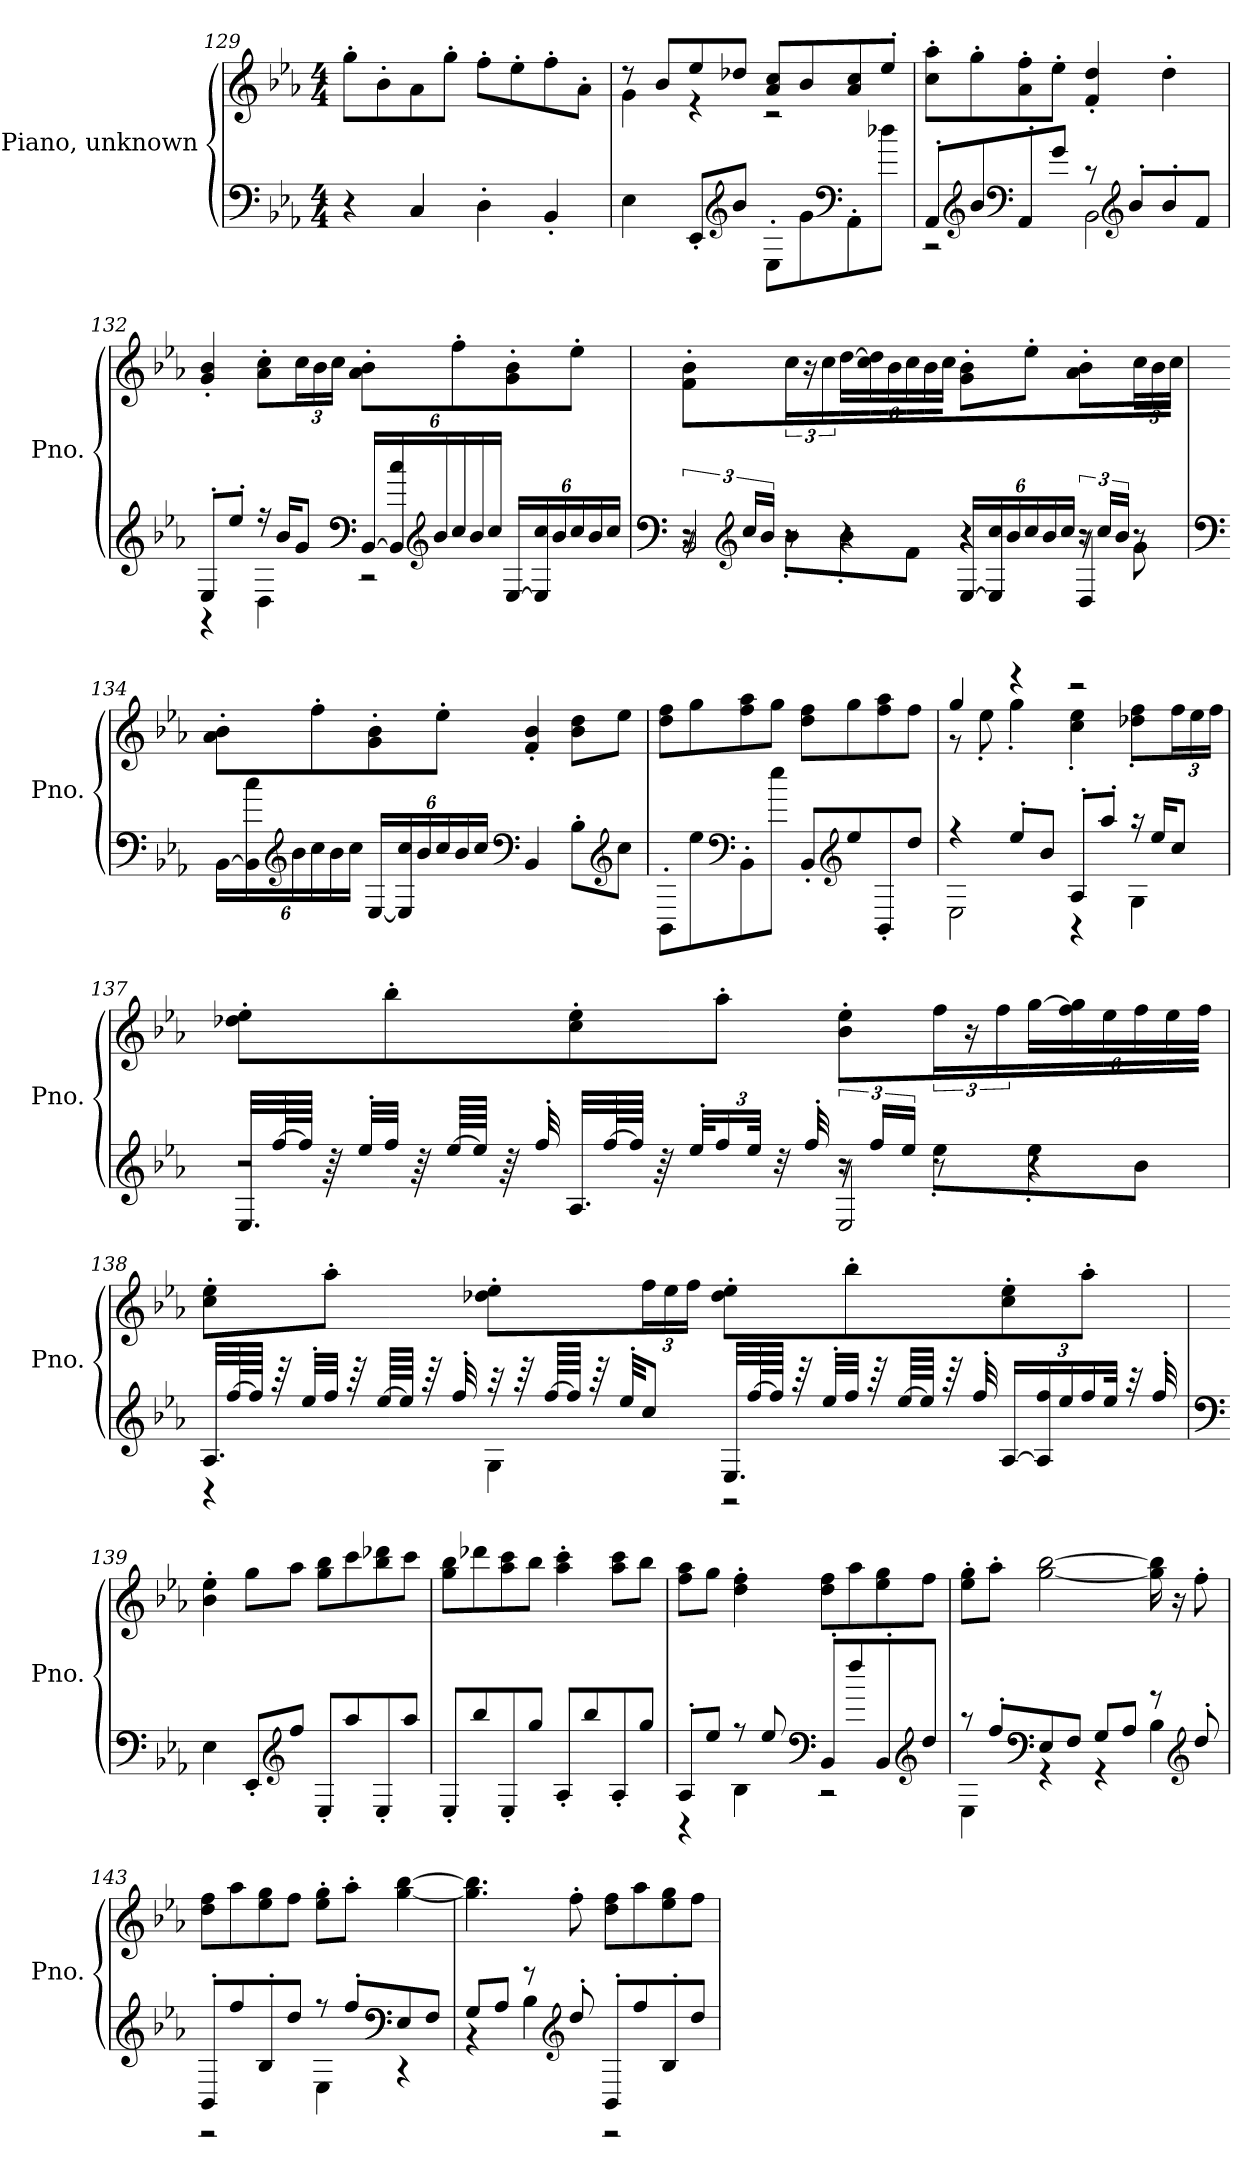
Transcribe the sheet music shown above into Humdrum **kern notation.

**kern	**kern
*part1	*part1
*staff2	*staff1
*I"Piano, unknown	*
*I'Pno.	*
*clefF4	*clefG2
*k[b-e-a-]	*k[b-e-a-]
*M4/4	*M4/4
=129	=129
4r	8gg'\L
.	8b-'\
4C/	8a-\
.	8gg'\J
4D'\	8ff'\L
.	8ee-'\
4BB-'/	8ff'\
.	8a-'\J
=130	=130
*	*^
4E-\	8r	4g\
.	8b-/L	.
8EE-'/L	8ee-/	4r
*clefG2	*	*
8b-/J	8dd-X/J	.
8E-'\L	8a-/ 8cc/L	2r
8g\	8b-/	.
*clefF4	*	*
8AA-'\	8a-/ 8cc/	.
8dd-X\J	8ee-'/J	.
*	*v	*v
!!LO:PB:g=z
=131	=131
*^	*
8AA-'/L	2r	8cc\' 8aa-\'L
*clefG2	*	*
8b-/	.	8gg'\
*clefF4	*	*
8AA-'/	.	8a-\' 8ff\'
8g/J	.	8ee-'\J
8r	2BB-\	4f/' 4dd/'
*clefG2	*	*
8b-'/L	.	.
8b-'/	.	4dd'\
8f/J	.	.
=132	=132	=132
8E-'/L	4r	4g/' 4b-/'
8ee-'/J	.	.
16r	4D\	8a-\' 8cc\'L
16b-/KL	.	.
*	*	*Xbrackettup
8g/J	.	24cc\L
.	.	24b-\
.	.	24cc\JJ
*clefF4	*	*
*Xbrackettup	*	*
[24BB-/LL	2r	8a-\' 8b-\'L
24BB-/] 24cc/	.	.
*clefG2	*	*
24b-/	.	.
24cc/	.	8ff'\
24b-/	.	.
24cc/JJ	.	.
[24E-/LL	.	8g\' 8b-\'
24E-/] 24cc/	.	.
24b-/	.	.
24cc/	.	8ee-'\J
24b-/	.	.
24cc/JJ	.	.
*v	*v	*
!!LO:LB:g=z
=133	=133
*clefF4	*
*brackettup	*
*^	*
*	*^	*
24r	8r	2BB-/	8f/' 8b-/'L
*clefG2	*	*	*
24cc/LL	.	.	.
24b-/JJ	.	.	.
*	*	*	*brackettup
8r	8b-'\L	.	24cc/Jk
.	.	.	24r
.	.	.	24cc\
*	*	*	*Xbrackettup
4r	8b-'\	.	[24dd\LL
.	.	.	24cc\ 24dd\]
.	.	.	24b-\
.	8f\J	.	24cc\
.	.	.	24b-\
.	.	.	24cc\JJ
*Xbrackettup	*	*	*
[24E-/LL	4r	4r	8g\' 8b-\'L
24E-/] 24cc/	.	.	.
24b-/	.	.	.
24cc/	.	.	8ee-'\J
24b-/	.	.	.
24cc/JJ	.	.	.
*brackettup	*	*	*
24r	8r	4D/	8a-\' 8b-\'L
24cc/LL	.	.	.
24b-/JJ	.	.	.
8r	8g\	.	24cc\L
.	.	.	24b-\
.	.	.	24cc\JJ
*v	*v	*v	*
!!LO:LB:g=z
=134	=134
*clefF4	*
*Xbrackettup	*
[24BB-\LL	8a-\' 8b-\'L
24BB-\] 24cc\	.
*clefG2	*
24b-\	.
24cc\	8ff'\
24b-\	.
24cc\JJ	.
[24E-/LL	8g\' 8b-\'
24E-/] 24cc/	.
24b-/	.
24cc/	8ee-'\J
24b-/	.
24cc/JJ	.
*clefF4	*
4BB-/	4f/' 4b-/'
8B-'\L	8b-\ 8dd\L
*clefG2	*
8cc\J	8ee-\J
=135	=135
8BB-'\L	8dd\ 8ff\L
8ee-\	8gg\
*clefF4	*
8BB-'\	8ff\ 8aa-\
8ee-\J	8gg\J
8BB-'/L	8dd\ 8ff\L
*clefG2	*
8ee-/	8gg\
8BB-'/	8ff\ 8aa-\
8dd/J	8ff\J
=136	=136
*^	*^
4r	2E-\	4gg/	8r
.	.	.	8ee-'\
8ee-'/L	.	4r	4gg'\
8b-/J	.	.	.
8A-'/L	4r	2r	4cc\' 4ee-\'
8aa-'/J	.	.	.
16r	4G\	.	8dd-X\' 8ff\'L
16ee-/KL	.	.	.
8cc/J	.	.	24ff\L
.	.	.	24ee-\
.	.	.	24ff\JJ
*	*	*v	*v
!!LO:LB:g=z
=137	=137	=137
*	*^	*
32.E-/LLL	2r	2r	8dd-X\' 8ee-\'L
[64ff/L	.	.	.
64ff/JJJJ]	.	.	.
64r	.	.	.
32ee-'/LLL	.	.	.
32ff/JJJ	.	.	8bb-'\
64r	.	.	.
[64ee-/LLLL	.	.	.
64ee-/JJJJ]	.	.	.
64r	.	.	.
32ff'/	.	.	.
32.A-/LLL	.	.	8cc\' 8ee-\'
[64ff/L	.	.	.
64ff/JJJJ]	.	.	.
64r	.	.	.
32ee-'/KLL	.	.	.
24ff/	.	.	8aa-'\J
48ee-/JJk	.	.	.
32r	.	.	.
32ff'/	.	.	.
*brackettup	*	*	*
24r	8r	2E-/	8b-\' 8ee-\'L
24ff/LL	.	.	.
24ee-/JJ	.	.	.
*	*	*	*brackettup
8r	8ee-'\L	.	24ff\Jk
.	.	.	24r
.	.	.	24ff\
*	*	*	*Xbrackettup
4r	8ee-'\	.	[24gg\LL
.	.	.	24ff\ 24gg\]
.	.	.	24ee-\
.	8b-\J	.	24ff\
.	.	.	24ee-\
.	.	.	24ff\JJ
*	*v	*v	*
!!LO:LB:g=z
=138	=138	=138
32.A-/LLL	4r	8cc\' 8ee-\'L
[64ff/L	.	.
64ff/JJJJ]	.	.
64r	.	.
32ee-'/LLL	.	.
32ff/JJJ	.	8aa-'\J
64r	.	.
[64ee-/LLLL	.	.
64ee-/JJJJ]	.	.
64r	.	.
32ff'/	.	.
32r	4G\	8dd-X\' 8ee-\'L
64r	.	.
[64ff/LLLL	.	.
64ff/JJJJ]	.	.
64r	.	.
32ee-'/KKL	.	.
8cc/J	.	24ff\L
.	.	24ee-\
.	.	24ff\JJ
32.E-/LLL	2r	8dd-\' 8ee-\'L
[64ff/L	.	.
64ff/JJJJ]	.	.
64r	.	.
32ee-'/LLL	.	.
32ff/JJJ	.	8bb-'\
64r	.	.
[64ee-/LLLL	.	.
64ee-/JJJJ]	.	.
64r	.	.
32ff'/	.	.
*Xbrackettup	*	*
[24A-/LL	.	8cc\' 8ee-\'
24A-/] 24ff/	.	.
24ee-/	.	.
24ff/	.	8aa-'\J
48ee-/JJk	.	.
32r	.	.
32ff'/	.	.
*v	*v	*
!!LO:LB:g=z
=139	=139
*clefF4	*
4E-\	4b-\' 4ee-\'
8EE-'/L	8gg\L
*clefG2	*
8ff/J	8aa-\J
8E-'/L	8gg\ 8bb-\L
8aa-/	8ccc\
8E-'/	8bb-\ 8ddd-X\
8aa-/J	8ccc\J
=140	=140
8E-'/L	8gg\ 8bb-\L
8bb-/	8ddd-X\
8E-'/	8aa-\ 8ccc\
8gg/J	8bb-\J
8A-'/L	4aa-\' 4ccc\'
8bb-/	.
8A-'/	8aa-\ 8ccc\L
8gg/J	8bb-\J
=141	=141
*^	*
8A-'/L	4r	8ff\ 8aa-\L
8ee-/J	.	8gg\J
8r	4B-\	4dd\' 4ff\'
8ee-/	.	.
*clefF4	*	*
8BB-'/L	2r	8dd\ 8ff\L
8ff/	.	8aa-\
8BB-'/	.	8ee-\ 8gg\
*clefG2	*	*
8dd/J	.	8ff\J
!!LO:PB:g=z
=142	=142	=142
8r	4E-\	8ee-\' 8gg\'L
8ff'/L	.	8aa-'\J
*clefF4	*	*
8E-/	4r	[2gg\ [2bb-\
8F/J	.	.
8G/L	4r	.
8A-/J	.	.
8r	4B-\	16gg\] 16bb-\]
.	.	16r
*clefG2	*	*
8dd'/	.	8ff'\
=143	=143	=143
8BB-'/L	2r	8dd\ 8ff\L
8ff/	.	8aa-\
8B-'/	.	8ee-\ 8gg\
8dd/J	.	8ff\J
8r	4E-\	8ee-\' 8gg\'L
8ff'/L	.	8aa-'\J
*clefF4	*	*
8E-/	4r	[4gg\ [4bb-\
8F/J	.	.
=144	=144	=144
8G/L	4r	4.gg\] 4.bb-\]
8A-/J	.	.
8r	4B-\	.
*clefG2	*	*
8dd'/	.	8ff'\
8BB-'/L	2r	8dd\ 8ff\L
8ff/	.	8aa-\
8B-'/	.	8ee-\ 8gg\
8dd/J	.	8ff\J
*v	*v	*
=	=
*-	*-
